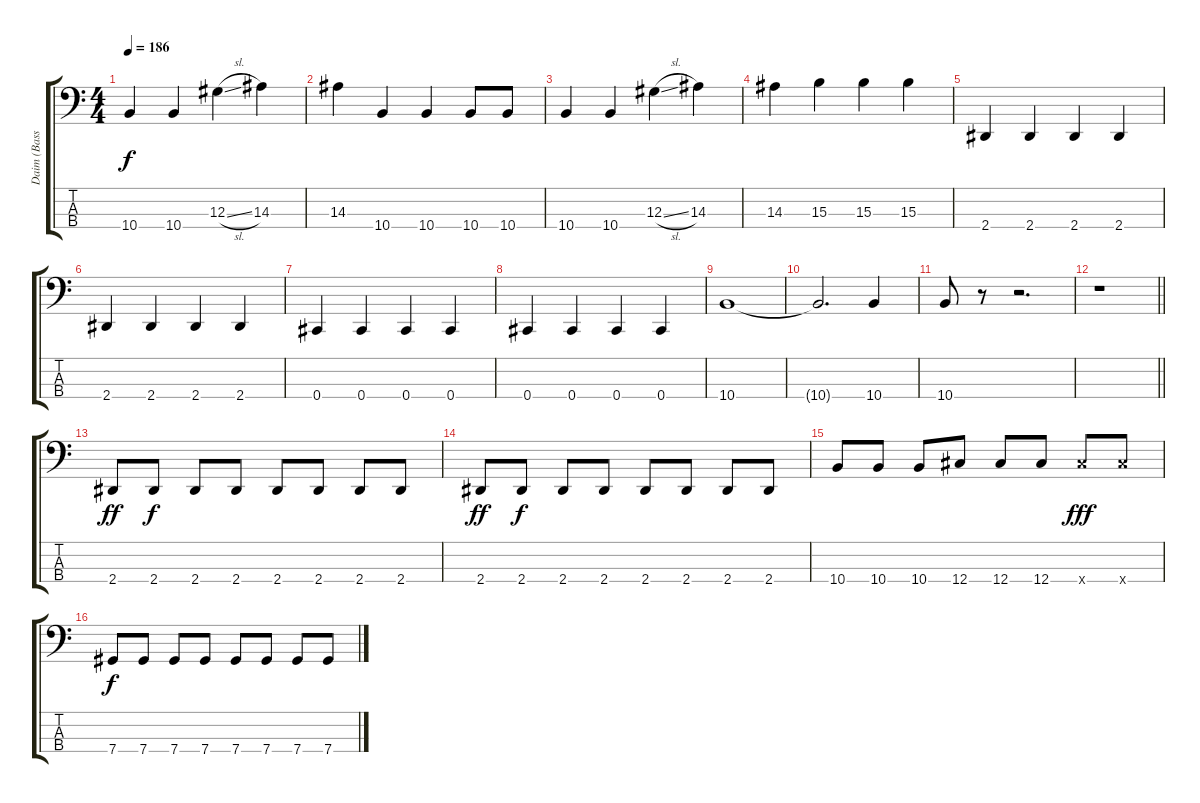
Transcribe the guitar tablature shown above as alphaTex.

\track ("Daim (Bass)" "Daim (Bass") {instrument electricbasspick}
\staff {score tabs}
\tuning (Gb2 Db2 Ab1 Db1) {hide}
\ts (4 4)
\tempo 186
\clef f4
\ks c
10.4.4{dy f} 10.4.4 12.3{sl}.4 14.3.4 |
14.3.4 10.4.4 10.4.4 10.4.8 10.4.8 |
10.4.4 10.4.4 12.3{sl}.4 14.3.4 |
14.3.4 15.3.4 15.3.4 15.3.4 |
2.4.4 2.4.4 2.4.4 2.4.4 |
2.4.4 2.4.4 2.4.4 2.4.4 |
0.4.4 0.4.4 0.4.4 0.4.4 |
0.4.4 0.4.4 0.4.4 0.4.4 |
10.4.1 |
10.4{t}.2{d} 10.4.4 |
10.4.8 r.8 r.2{d} |
\barLineRight lightlight
r.1 |
2.4.8{dy ff} 2.4.8{dy f} 2.4.8 2.4.8 2.4.8 2.4.8 2.4.8 2.4.8 |
2.4.8{dy ff} 2.4.8{dy f} 2.4.8 2.4.8 2.4.8 2.4.8 2.4.8 2.4.8 |
10.4.8 10.4.8 10.4.8 12.4.8 12.4.8 12.4.8 12.4{x}.8{dy fff} 12.4{x}.8 |
7.4.8{dy f} 7.4.8 7.4.8 7.4.8 7.4.8 7.4.8 7.4.8 7.4.8
